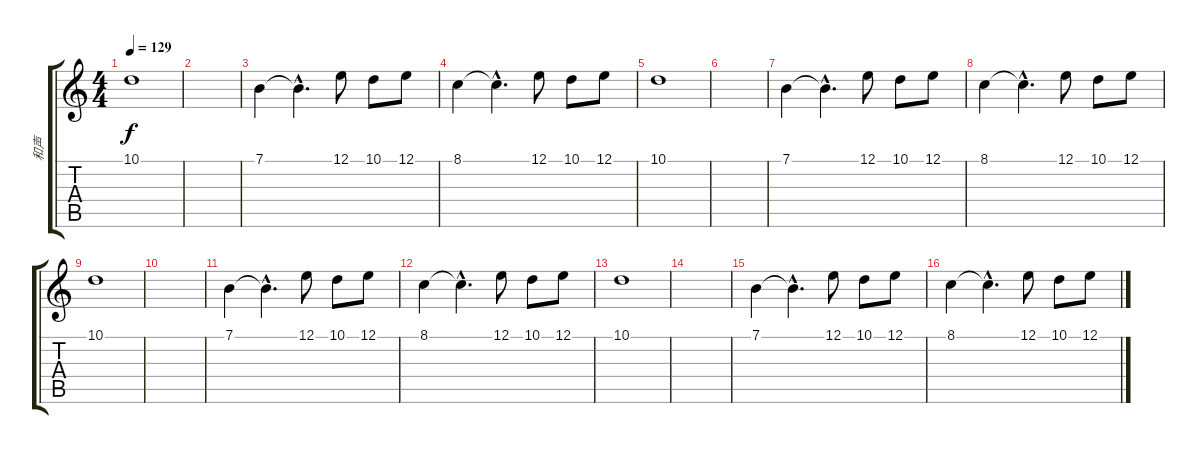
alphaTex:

\track ("和声" "和声") {instrument choiraahs}
\staff {score tabs}
\tuning (E4 B3 G3 D3 A2 E2) {hide}
\ts (4 4)
\tempo 129
\clef g2
\ks c
10.1.1{dy f} |
|
7.1.4 7.1{hac t}.4{d} 12.1.8 10.1.8 12.1.8 |
8.1.4 8.1{hac t}.4{d} 12.1.8 10.1.8 12.1.8 |
10.1.1 |
|
7.1.4 7.1{hac t}.4{d} 12.1.8 10.1.8 12.1.8 |
8.1.4 8.1{hac t}.4{d} 12.1.8 10.1.8 12.1.8 |
10.1.1 |
|
7.1.4 7.1{hac t}.4{d} 12.1.8 10.1.8 12.1.8 |
8.1.4 8.1{hac t}.4{d} 12.1.8 10.1.8 12.1.8 |
10.1.1 |
|
7.1.4 7.1{hac t}.4{d} 12.1.8 10.1.8 12.1.8 |
8.1.4 8.1{hac t}.4{d} 12.1.8 10.1.8 12.1.8
